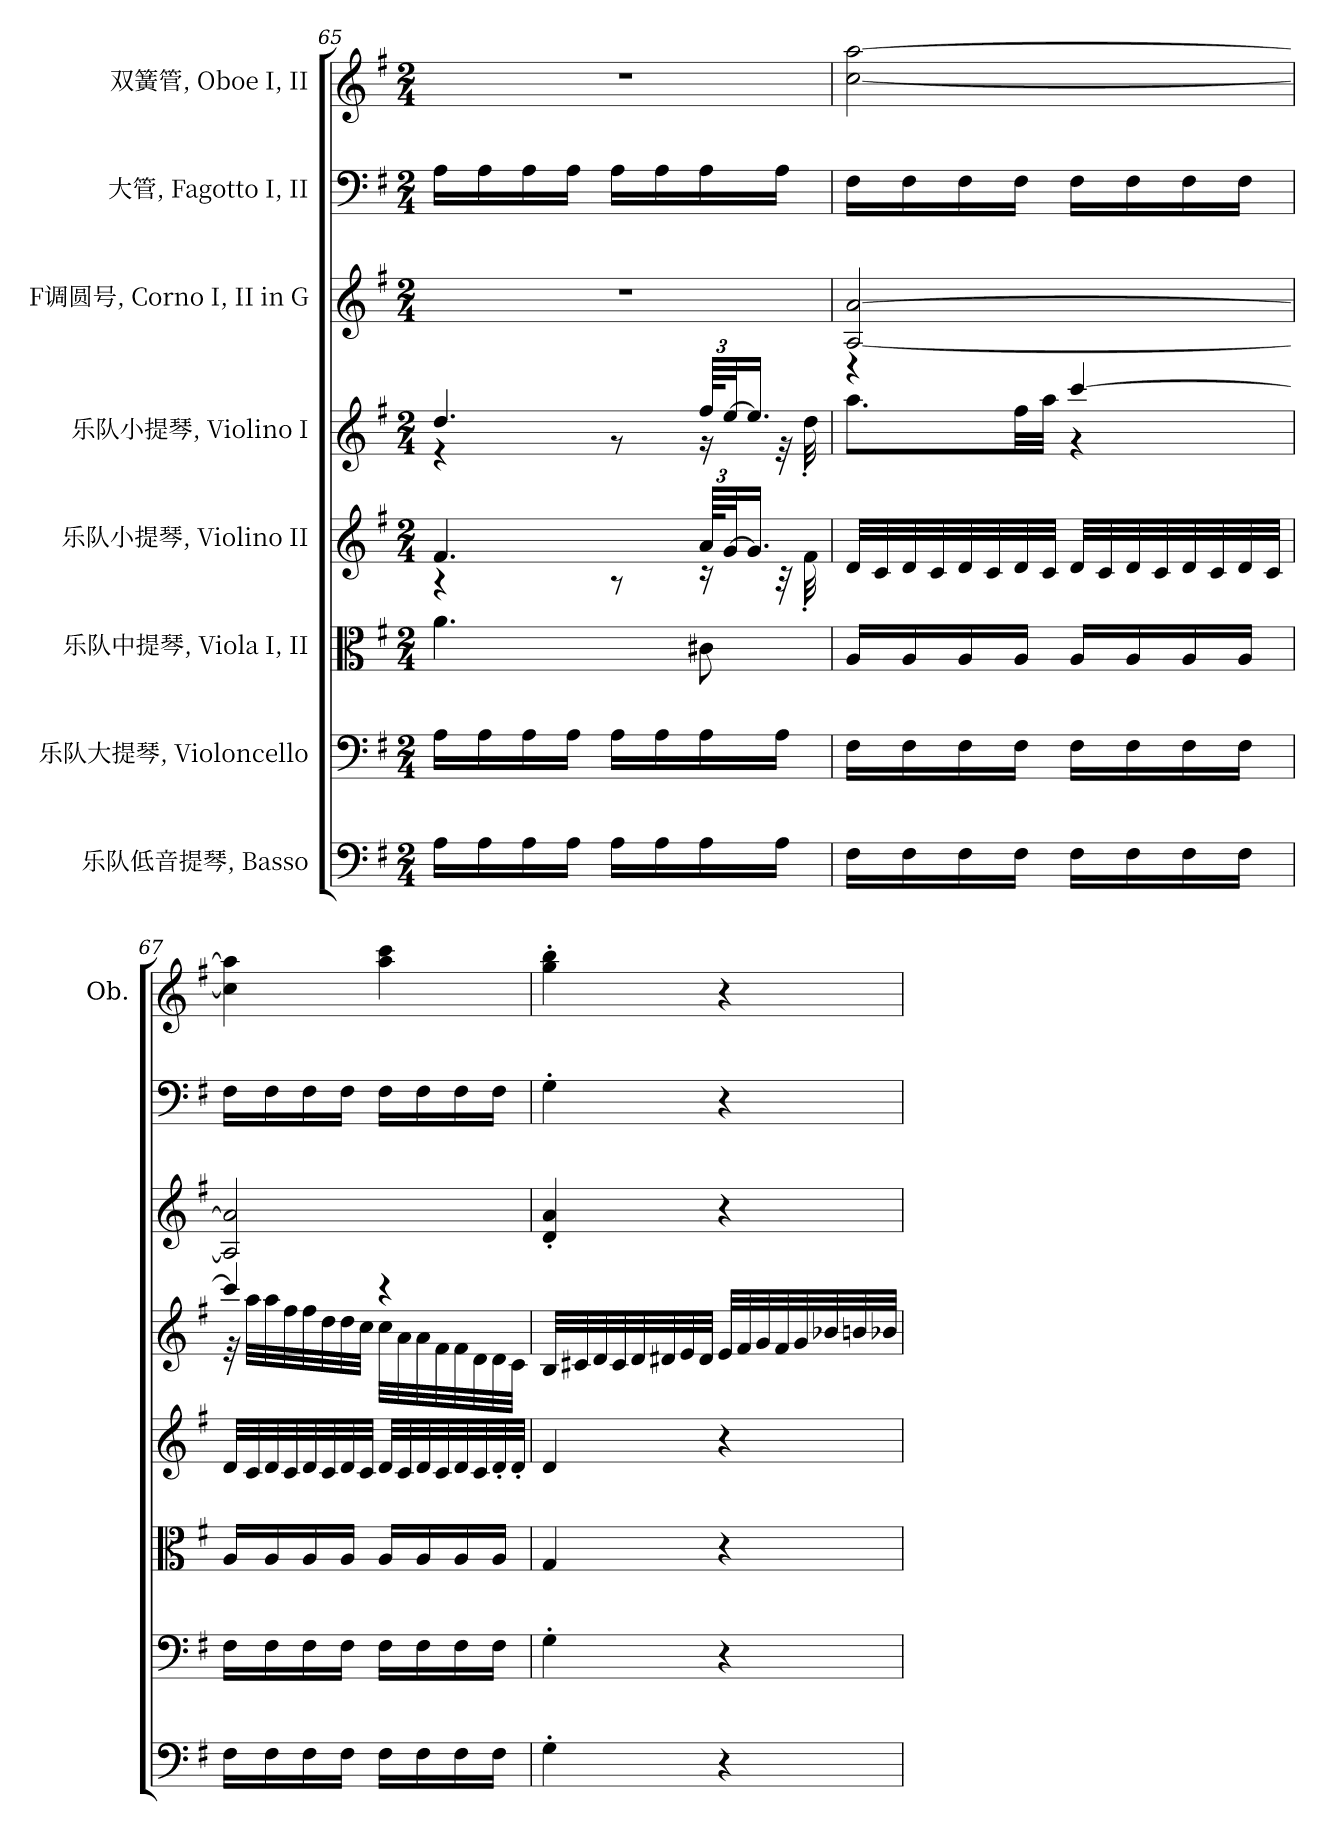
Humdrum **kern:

**kern	**kern	**kern	**kern	**kern	**kern	**kern	**kern
*part8	*part7	*part6	*part5	*part4	*part3	*part2	*part1
*staff8	*staff7	*staff6	*staff5	*staff4	*staff3	*staff2	*staff1
*I"乐队低音提琴, Basso	*I"乐队大提琴, Violoncello	*I"乐队中提琴, Viola I, II	*I"乐队小提琴, Violino II	*I"乐队小提琴, Violino I	*I"F调圆号, Corno I, II in G	*I"大管, Fagotto I, II	*I"双簧管, Oboe I, II
*	*	*	*	*	*	*	*I'Ob.
!!LO:PB:g=z
*clefF4	*clefF4	*clefC3	*clefG2	*clefG2	*clefG2	*clefF4	*clefG2
*ITrd7c12	*	*	*	*	*ITrd4c7	*	*
*k[f#]	*k[f#]	*k[f#]	*k[f#]	*k[f#]	*k[]	*k[f#]	*k[f#]
*M2/4	*M2/4	*M2/4	*M2/4	*M2/4	*M2/4	*M2/4	*M2/4
=65	=65	=65	=65	=65	=65	=65	=65
*	*	*	*^	*^	*	*	*
16AA\LL	16A\LL	4.a\	4.f#/	4r	4.dd/	4r	2r	16A\LL	2r
16AA\	16A\	.	.	.	.	.	.	16A\	.
16AA\	16A\	.	.	.	.	.	.	16A\	.
16AA\JJ	16A\JJ	.	.	.	.	.	.	16A\JJ	.
16AA\LL	16A\LL	.	.	8r	.	8r	.	16A\LL	.
16AA\	16A\	.	.	.	.	.	.	16A\	.
*	*	*	*Xbrackettup	*	*Xbrackettup	*	*	*	*
16AA\	16A\	8c#X\	96a/KLLL	16r	96ff#/KLLL	16r	.	16A\	.
.	.	.	[48g/J	.	[48ee/J	.	.	.	.
.	.	.	16.g/JJ]	.	16.ee/JJ]	.	.	.	.
16AA\JJ	16A\JJ	.	.	32r	.	32r	.	16A\JJ	.
.	.	.	.	32f#'\	.	32dd'\	.	.	.
*	*	*	*v	*v	*	*	*	*	*
=66	=66	=66	=66	=66	=66	=66	=66	=66
16FF#\LL	16F#\LL	16A/LL	32d/LLL	4r	8.aa\L	[2D/ [2d/	16F#\LL	[2cc\ [2aa\
.	.	.	32c/	.	.	.	.	.
16FF#\	16F#\	16A/	32d/	.	.	.	16F#\	.
.	.	.	32c/	.	.	.	.	.
16FF#\	16F#\	16A/	32d/	.	.	.	16F#\	.
.	.	.	32c/	.	.	.	.	.
16FF#\JJ	16F#\JJ	16A/JJ	32d/	.	32ff#\LL	.	16F#\JJ	.
.	.	.	32c/JJJ	.	32aa\JJJ	.	.	.
16FF#\LL	16F#\LL	16A/LL	32d/LLL	[4ccc/	4r	.	16F#\LL	.
.	.	.	32c/	.	.	.	.	.
16FF#\	16F#\	16A/	32d/	.	.	.	16F#\	.
.	.	.	32c/	.	.	.	.	.
16FF#\	16F#\	16A/	32d/	.	.	.	16F#\	.
.	.	.	32c/	.	.	.	.	.
16FF#\JJ	16F#\JJ	16A/JJ	32d/	.	.	.	16F#\JJ	.
.	.	.	32c/JJJ	.	.	.	.	.
!!LO:PB:g=z
=67	=67	=67	=67	=67	=67	=67	=67	=67
16FF#\LL	16F#\LL	16A/LL	32d/LLL	4ccc/]	32r	2D/] 2d/]	16F#\LL	4cc\] 4aa\]
.	.	.	32c/	.	32aa\LLL	.	.	.
16FF#\	16F#\	16A/	32d/	.	32aa\	.	16F#\	.
.	.	.	32c/	.	32ff#\	.	.	.
16FF#\	16F#\	16A/	32d/	.	32ff#\	.	16F#\	.
.	.	.	32c/	.	32dd\	.	.	.
16FF#\JJ	16F#\JJ	16A/JJ	32d/	.	32dd\	.	16F#\JJ	.
.	.	.	32c/JJJ	.	32cc\JJJ	.	.	.
16FF#\LL	16F#\LL	16A/LL	32d/LLL	4r	32cc\LLL	.	16F#\LL	4aa\ 4ccc\
.	.	.	32c/	.	32a\	.	.	.
16FF#\	16F#\	16A/	32d/	.	32a\	.	16F#\	.
.	.	.	32c/	.	32f#\	.	.	.
16FF#\	16F#\	16A/	32d/	.	32f#\	.	16F#\	.
.	.	.	32c/	.	32d\	.	.	.
16FF#\JJ	16F#\JJ	16A/JJ	32d'/	.	32d\	.	16F#\JJ	.
.	.	.	32d'/JJJ	.	32c\JJJ	.	.	.
*	*	*	*	*v	*v	*	*	*
=68	=68	=68	=68	=68	=68	=68	=68
4GG'\	4G'\	4G/	4d/	32B/LLL	4G/' 4d/'	4G'\	4gg\' 4bb\'
.	.	.	.	32c#X/	.	.	.
.	.	.	.	32d/	.	.	.
.	.	.	.	32c#/	.	.	.
.	.	.	.	32d/	.	.	.
.	.	.	.	32d#X/	.	.	.
.	.	.	.	32e/	.	.	.
.	.	.	.	32d#/JJJ	.	.	.
4r	4r	4r	4r	32e/LLL	4r	4r	4r
.	.	.	.	32f#/	.	.	.
.	.	.	.	32g/	.	.	.
.	.	.	.	32f#/	.	.	.
.	.	.	.	32g/	.	.	.
.	.	.	.	32b-X/	.	.	.
.	.	.	.	32bn/	.	.	.
.	.	.	.	32b-X/JJJ	.	.	.
=	=	=	=	=	=	=	=
*-	*-	*-	*-	*-	*-	*-	*-
